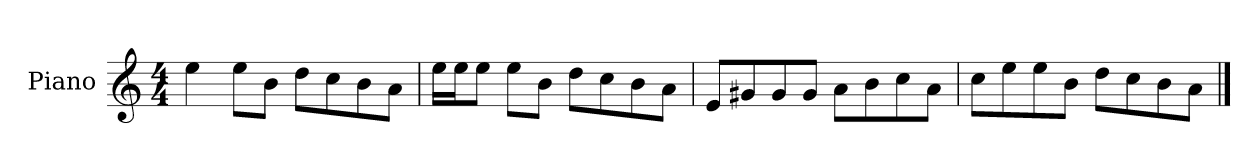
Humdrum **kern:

**kern
*part1
*staff1
*I"Piano
*I'P-no
*clefG2
*k[]
*M4/4
*MM90
=1
4ee\
8ee\L
8b\J
8dd\L
8cc\
8b\
8a\J
=2
16ee\LL
16ee\J
8ee\J
8ee\L
8b\J
8dd\L
8cc\
8b\
8a\J
=3
8e/L
8g#X/
8g#/
8g#/J
8a\L
8b\
8cc\
8a\J
=4
8cc\L
8ee\
8ee\
8b\J
8dd\L
8cc\
8b\
8a\J
==
*-
